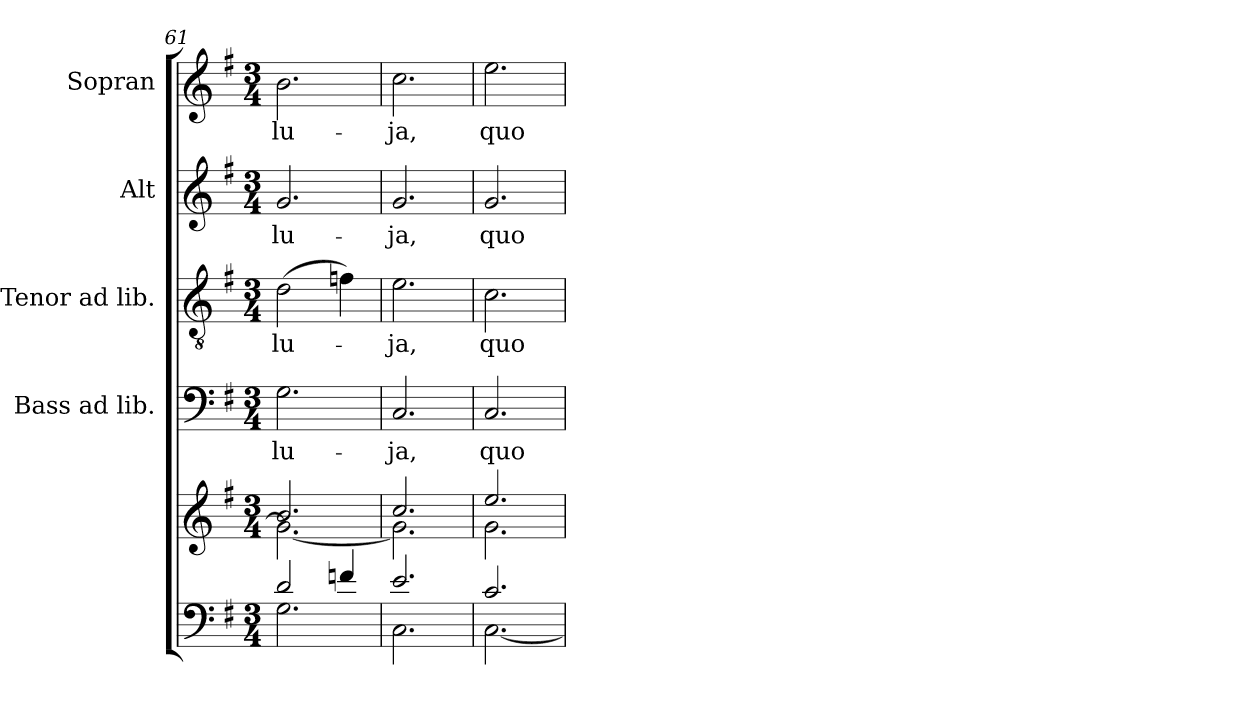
**kern	**kern	**kern	**text	**kern	**text	**kern	**text	**kern	**text
*part5	*part5	*part4	*part4	*part3	*part3	*part2	*part2	*part1	*part1
*staff6	*staff5	*staff4	*staff4	*staff3	*staff3	*staff2	*staff2	*staff1	*staff1
*	*	*I"Bass ad lib.	*	*I"Tenor ad lib.	*	*I"Alt	*	*I"Sopran	*
*	*	*I'B.	*	*I'T.	*	*I'A.	*	*I'S.	*
*clefF4	*clefG2	*clefF4	*	*clefGv2	*	*clefG2	*	*clefG2	*
*k[f#]	*k[f#]	*k[f#]	*	*k[f#]	*	*k[f#]	*	*k[f#]	*
*G:	*G:	*G:	*	*G:	*	*G:	*	*G:	*
*M3/4	*M3/4	*M3/4	*	*M3/4	*	*M3/4	*	*M3/4	*
=61	=61	=61	=61	=61	=61	=61	=61	=61	=61
*^	*^	*	*	*	*	*	*	*	*
!	!	!	!	!	!LO:LY:b	!	!LO:LY:b	!	!LO:LY:b	!	!LO:LY:b
2d/	2.G\	2.b/	2.g\_	2.G\	-lu-	(>2d\	-lu-	2.g/	-lu-	2.b\	-lu-
4fn/	.	.	.	.	.	4fn\)	.	.	.	.	.
=62	=62	=62	=62	=62	=62	=62	=62	=62	=62	=62	=62
!	!	!	!	!	!LO:LY:b	!	!LO:LY:b	!	!LO:LY:b	!	!LO:LY:b
2.e/	2.C\	2.cc/	2.g\]	2.C/	-ja,	2.e\	-ja,	2.g/	-ja,	2.cc\	-ja,
=63	=63	=63	=63	=63	=63	=63	=63	=63	=63	=63	=63
!	!	!	!	!	!LO:LY:b	!	!LO:LY:b	!	!LO:LY:b	!	!LO:LY:b
2.c/	[<2.C\	2.ee/	2.g\	2.C/	quo-	2.c\	quo-	2.g/	quo-	2.ee\	quo-
*v	*v	*	*	*	*	*	*	*	*	*	*
*	*v	*v	*	*	*	*	*	*	*	*
=	=	=	=	=	=	=	=	=	=
*-	*-	*-	*-	*-	*-	*-	*-	*-	*-
